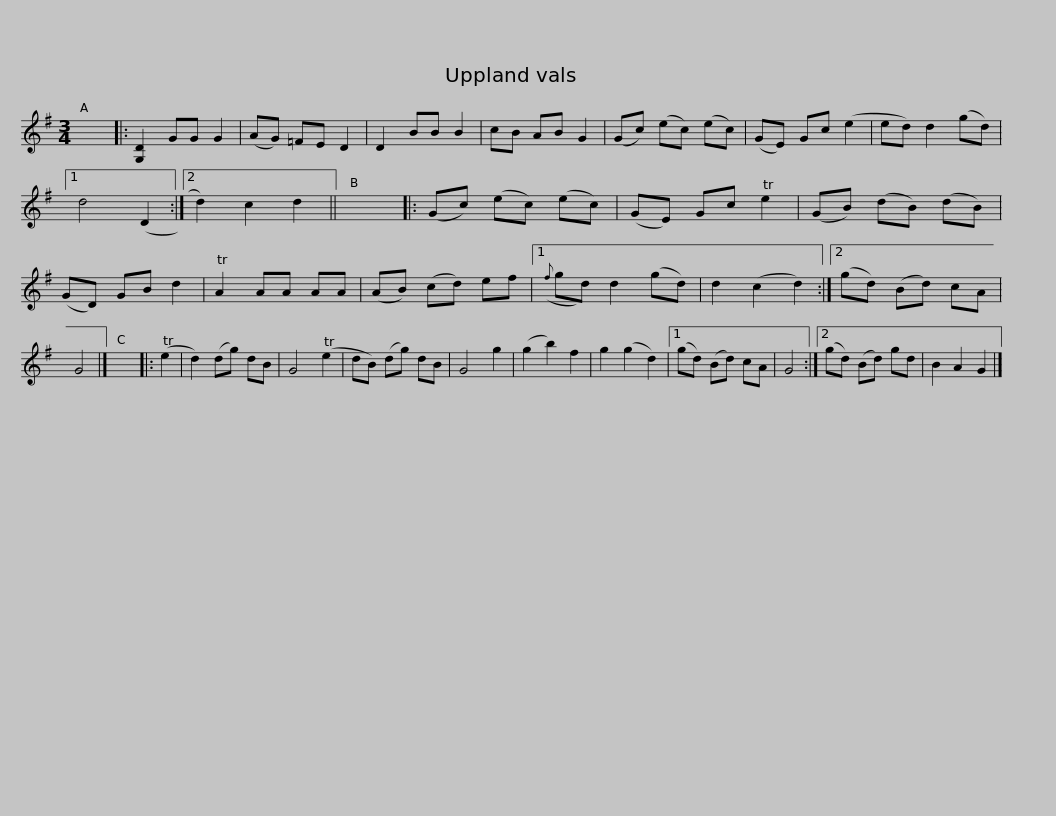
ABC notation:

X:1
L:1/8
M:3/4
I:linebreak $
K:G
V:1 treble
V:1
 x6 |: [G,D]2 GG G2 | (AG) =FE D2 | D2 BB B2 | cB AB G2 | %5
 (Gc) (ec) (ec) | (GE) Gc (e2 | ed) d2 (gd) |1 d4 (D2 :|2 d2) c2 d2 ||$ %10
 x6 |: (Gc) (ec) (ec) | (GE) Gc Te2 | (GB) (dB) (dB) | (GD) GB d2 | %15
 TA2 AA AA | (AB) (cd) ef |1({f} gd) d2 (gd) | d2 (c2 d2) :|2$ (gd) (Bd) cA | %20
 G4 |] x6 |: (Te2 | d2) (dg) dB | G4 (Te2 | %25
 dB) (dg) dB | G4 g2 | (g2 b2) f2 | g2 (g2 d2) |1 (gd) (Bd) cA | %30
 G4 :|2$ (gd) (Bd) gd | B2 A2 G2 |] %33
